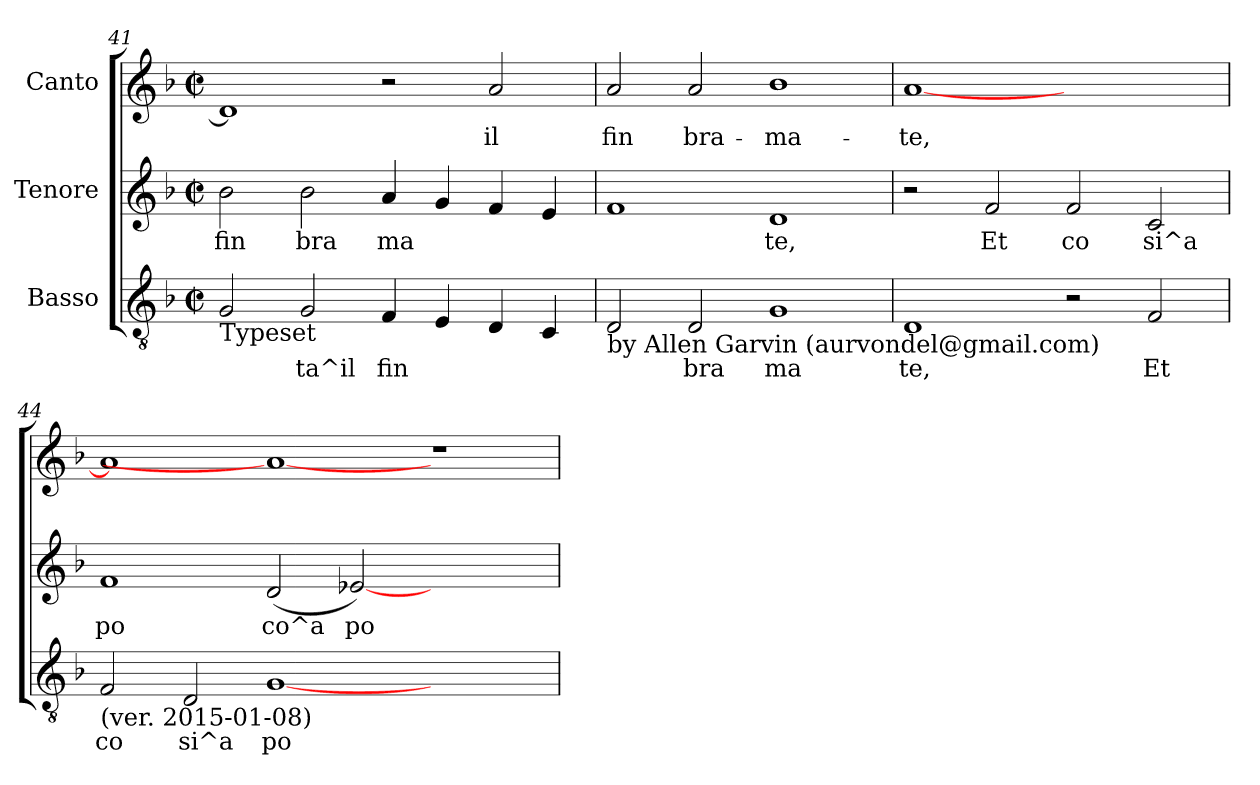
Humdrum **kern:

**kern	**text	**kern	**text	**kern	**text
*part3	*part3	*part2	*part2	*part1	*part1
*staff3	*staff3	*staff2	*staff2	*staff1	*staff1
*I"Basso	*	*I"Tenore	*	*I"Canto	*
*clefGv2	*	*clefG2	*	*clefG2	*
*k[b-]	*	*k[b-]	*	*k[b-]	*
*F:	*	*F:	*	*F:	*
*M2/2	*	*M2/2	*	*M2/2	*
*met(c|)	*	*met(c|)	*	*met(c|)	*
=41	=41	=41	=41	=41	=41
!LO:TX:b:t=Typeset	!	!	!	!	!
!	!LO:LY:b:cj	!	!LO:LY:b:cj	!	!LO:LY:b:cj
2G/	.	2b-\	fin	1d]	.
!	!LO:LY:b:cj	!	!LO:LY:b:cj	!	!
2G/	ta^il	2b-\	bra	.	.
!	!LO:LY:b:cj	!	!LO:LY:b:cj	!	!
4F/	fin	4a/	ma	2r	.
!	!LO:LY:b:cj	!	!LO:LY:b:cj	!	!
4E/	.	4g/	.	.	.
!	!LO:LY:b:cj	!	!LO:LY:b:cj	!	!LO:LY:b:cj
4D/	.	4f/	.	2a/	il
!	!LO:LY:b:cj	!	!LO:LY:b:cj	!	!
4C/	.	4e/	.	.	.
=42	=42	=42	=42	=42	=42
!LO:TX:b:t=by Allen Garvin (aurvondel@gmail.com)	!	!	!	!	!
!	!LO:LY:b:cj	!	!LO:LY:b:cj	!	!LO:LY:b:cj
2D/	.	1f	.	2a/	fin
!	!LO:LY:b:cj	!	!	!	!LO:LY:b:cj
2D/	bra	.	.	2a/	bra-
!	!LO:LY:b:cj	!	!LO:LY:b:cj	!	!LO:LY:b:cj
1G	ma	1d	te,	1b-	-ma-
=43	=43	=43	=43	=43	=43
!	!LO:LY:b:cj	!	!	!	!LO:LY:b:cj
1D	te,	2r	.	[<1a	-te,
!	!	!	!LO:LY:b:cj	!	!
.	.	2f/	Et	.	.
!	!	!	!LO:LY:b:cj	!	!
2r	.	2f/	co	1ryy	.
!	!LO:LY:b:cj	!	!LO:LY:b:cj	!	!
2F/	Et	2c/	si^a	.	.
=44	=44	=44	=44	=44	=44
!LO:TX:b:t=(ver. 2015-01-08)	!	!	!	!	!
!	!LO:LY:b:cj	!	!LO:LY:b:cj	!	!LO:LY:b:cj
2F/	co	1f	po	1a]	.
!	!LO:LY:b:cj	!	!	!	!
2D/	si^a	.	.	.	.
!	!LO:LY:b:cj	!	!LO:LY:b:cj	!	!
[<1G	po	(<2d/	co^a	1a_	.
!	!	!	!LO:LY:b:cj	!	!
.	.	[<2e-X/)	po	.	.
1ryy	.	1ryy	.	1r	.
=	=	=	=	=	=
*-	*-	*-	*-	*-	*-
